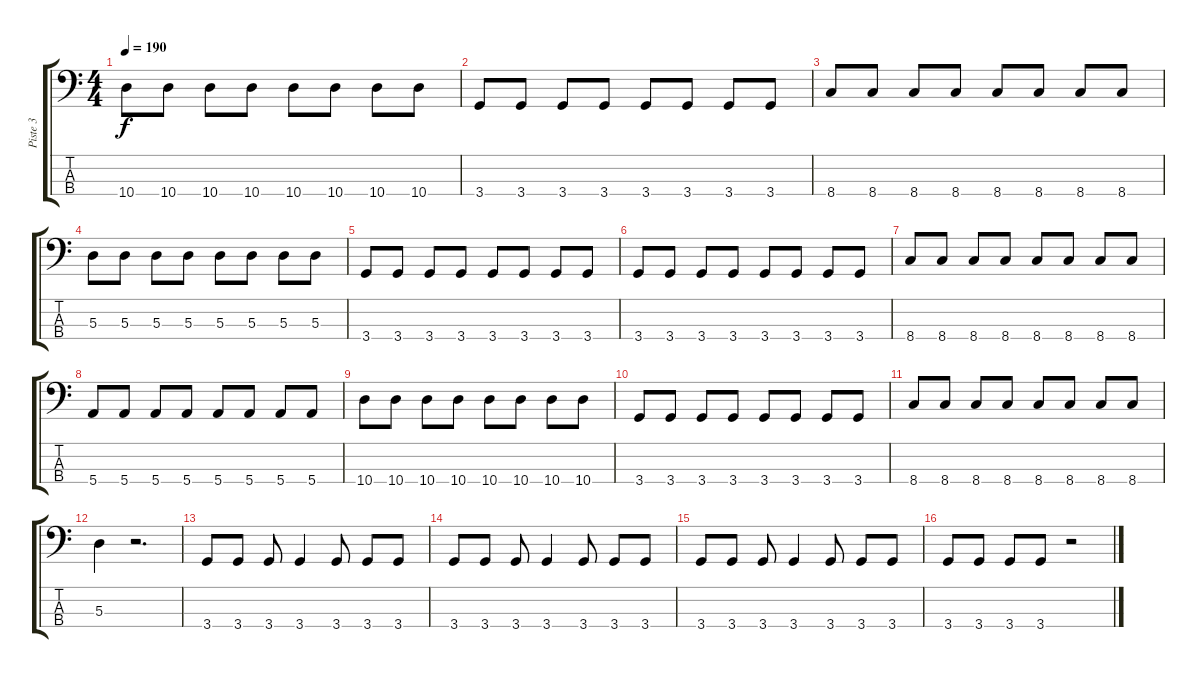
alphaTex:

\track ("Piste 3" "Piste 3") {instrument electricbassfinger}
\staff {score tabs}
\tuning (G2 D2 A1 E1) {hide}
\ts (4 4)
\tempo 190
\clef f4
\ks c
10.4.8{dy f} 10.4.8 10.4.8 10.4.8 10.4.8 10.4.8 10.4.8 10.4.8 |
3.4.8 3.4.8 3.4.8 3.4.8 3.4.8 3.4.8 3.4.8 3.4.8 |
8.4.8 8.4.8 8.4.8 8.4.8 8.4.8 8.4.8 8.4.8 8.4.8 |
5.3.8 5.3.8 5.3.8 5.3.8 5.3.8 5.3.8 5.3.8 5.3.8 |
3.4.8 3.4.8 3.4.8 3.4.8 3.4.8 3.4.8 3.4.8 3.4.8 |
3.4.8 3.4.8 3.4.8 3.4.8 3.4.8 3.4.8 3.4.8 3.4.8 |
8.4.8 8.4.8 8.4.8 8.4.8 8.4.8 8.4.8 8.4.8 8.4.8 |
5.4.8 5.4.8 5.4.8 5.4.8 5.4.8 5.4.8 5.4.8 5.4.8 |
10.4.8 10.4.8 10.4.8 10.4.8 10.4.8 10.4.8 10.4.8 10.4.8 |
3.4.8 3.4.8 3.4.8 3.4.8 3.4.8 3.4.8 3.4.8 3.4.8 |
8.4.8 8.4.8 8.4.8 8.4.8 8.4.8 8.4.8 8.4.8 8.4.8 |
5.3.4 r.2{d} |
3.4.8 3.4.8 3.4.8 3.4.4 3.4.8 3.4.8 3.4.8 |
3.4.8 3.4.8 3.4.8 3.4.4 3.4.8 3.4.8 3.4.8 |
3.4.8 3.4.8 3.4.8 3.4.4 3.4.8 3.4.8 3.4.8 |
3.4.8 3.4.8 3.4.8 3.4.8 r.2
